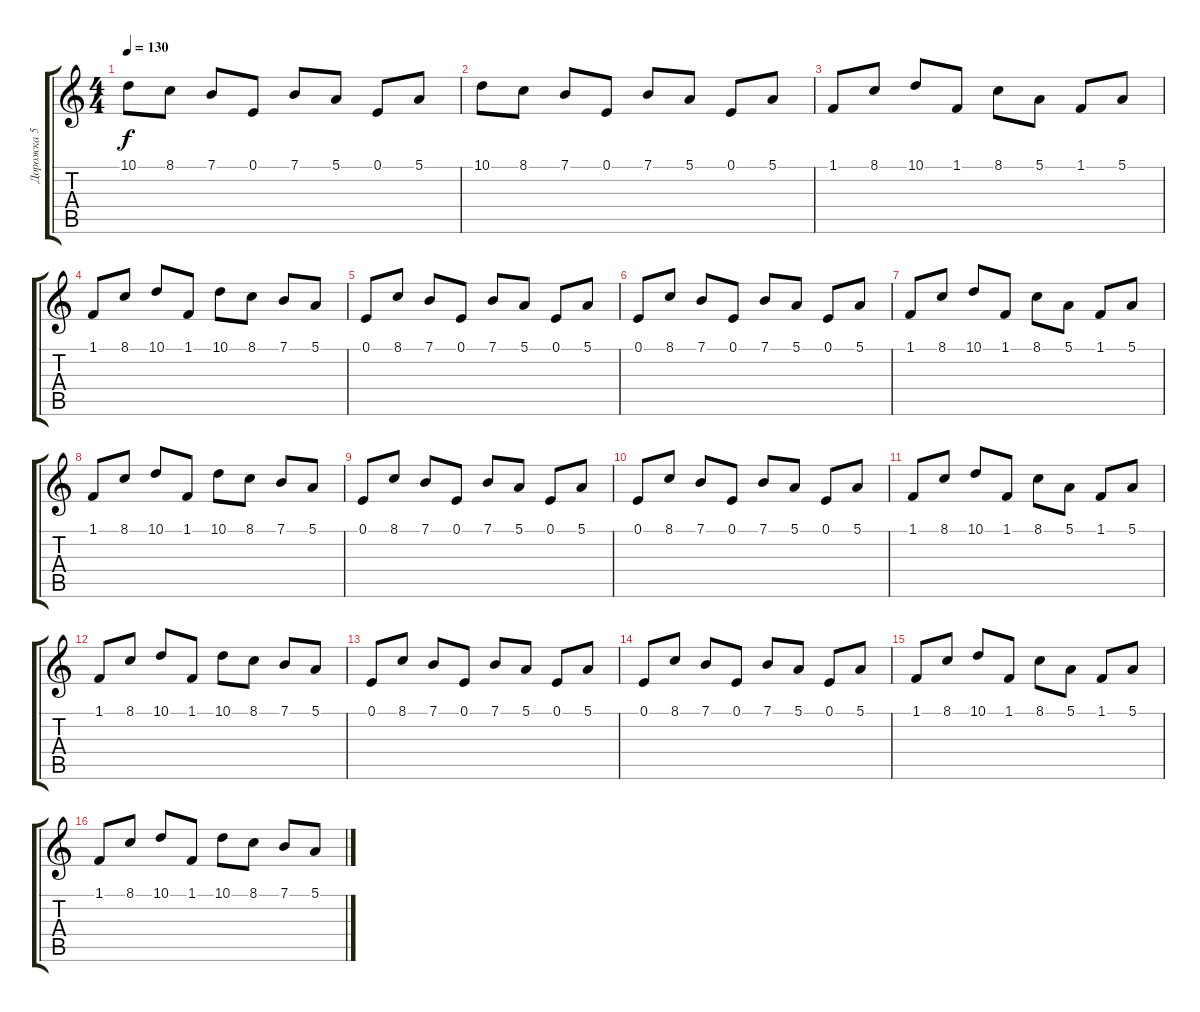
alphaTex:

\track ("Дорожка 5" "Дорожка 5") {instrument musicbox}
\staff {score tabs}
\tuning (E4 B3 G3 D3 A2 E2) {hide}
\ts (4 4)
\tempo 130
\clef g2
\ks c
10.1.8{dy f} 8.1.8 7.1.8 0.1.8 7.1.8 5.1.8 0.1.8 5.1.8 |
10.1.8 8.1.8 7.1.8 0.1.8 7.1.8 5.1.8 0.1.8 5.1.8 |
1.1.8 8.1.8 10.1.8 1.1.8 8.1.8 5.1.8 1.1.8 5.1.8 |
1.1.8 8.1.8 10.1.8 1.1.8 10.1.8 8.1.8 7.1.8 5.1.8 |
0.1.8 8.1.8 7.1.8 0.1.8 7.1.8 5.1.8 0.1.8 5.1.8 |
0.1.8 8.1.8 7.1.8 0.1.8 7.1.8 5.1.8 0.1.8 5.1.8 |
1.1.8 8.1.8 10.1.8 1.1.8 8.1.8 5.1.8 1.1.8 5.1.8 |
1.1.8 8.1.8 10.1.8 1.1.8 10.1.8 8.1.8 7.1.8 5.1.8 |
0.1.8 8.1.8 7.1.8 0.1.8 7.1.8 5.1.8 0.1.8 5.1.8 |
0.1.8 8.1.8 7.1.8 0.1.8 7.1.8 5.1.8 0.1.8 5.1.8 |
1.1.8 8.1.8 10.1.8 1.1.8 8.1.8 5.1.8 1.1.8 5.1.8 |
1.1.8 8.1.8 10.1.8 1.1.8 10.1.8 8.1.8 7.1.8 5.1.8 |
0.1.8 8.1.8 7.1.8 0.1.8 7.1.8 5.1.8 0.1.8 5.1.8 |
0.1.8 8.1.8 7.1.8 0.1.8 7.1.8 5.1.8 0.1.8 5.1.8 |
1.1.8 8.1.8 10.1.8 1.1.8 8.1.8 5.1.8 1.1.8 5.1.8 |
1.1.8 8.1.8 10.1.8 1.1.8 10.1.8 8.1.8 7.1.8 5.1.8
